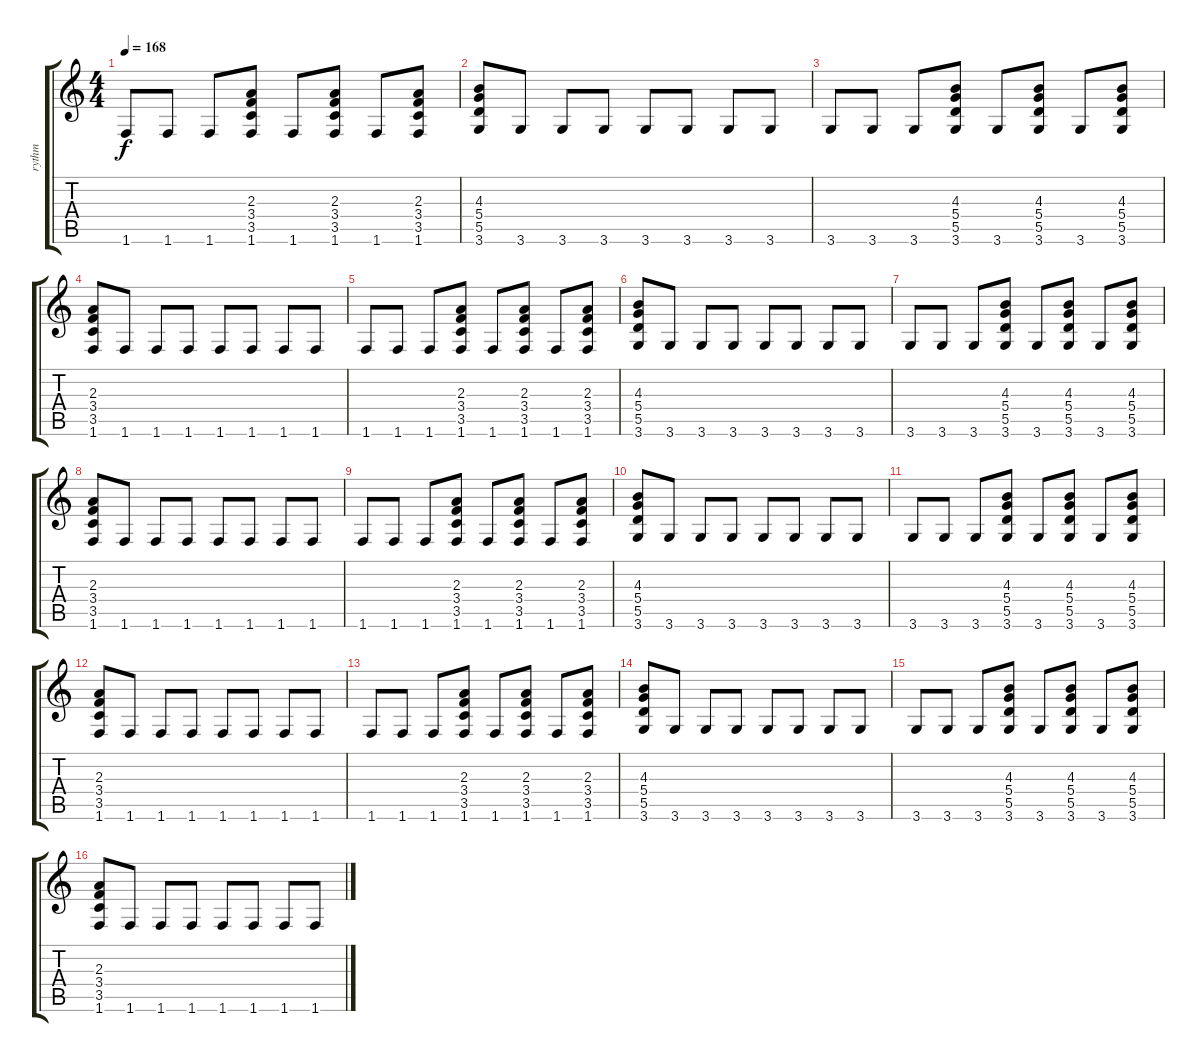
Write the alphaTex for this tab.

\track ("rythm" "rythm") {instrument distortionguitar}
\staff {score tabs}
\tuning (E4 B3 G3 D3 A2 E2) {hide}
\ts (4 4)
\tempo 168
\clef g2
\ks c
1.6.8{dy f} 1.6.8 1.6.8 (2.3 3.4 3.5 1.6).8 1.6.8 (2.3 3.4 3.5 1.6).8 1.6.8 (2.3 3.4 3.5 1.6).8 |
(4.3 5.4 5.5 3.6).8 3.6.8 3.6.8 3.6.8 3.6.8 3.6.8 3.6.8 3.6.8 |
3.6.8 3.6.8 3.6.8 (4.3 5.4 5.5 3.6).8 3.6.8 (4.3 5.4 5.5 3.6).8 3.6.8 (4.3 5.4 5.5 3.6).8 |
(2.3 3.4 3.5 1.6).8 1.6.8 1.6.8 1.6.8 1.6.8 1.6.8 1.6.8 1.6.8 |
1.6.8 1.6.8 1.6.8 (2.3 3.4 3.5 1.6).8 1.6.8 (2.3 3.4 3.5 1.6).8 1.6.8 (2.3 3.4 3.5 1.6).8 |
(4.3 5.4 5.5 3.6).8 3.6.8 3.6.8 3.6.8 3.6.8 3.6.8 3.6.8 3.6.8 |
3.6.8 3.6.8 3.6.8 (4.3 5.4 5.5 3.6).8 3.6.8 (4.3 5.4 5.5 3.6).8 3.6.8 (4.3 5.4 5.5 3.6).8 |
(2.3 3.4 3.5 1.6).8 1.6.8 1.6.8 1.6.8 1.6.8 1.6.8 1.6.8 1.6.8 |
1.6.8 1.6.8 1.6.8 (2.3 3.4 3.5 1.6).8 1.6.8 (2.3 3.4 3.5 1.6).8 1.6.8 (2.3 3.4 3.5 1.6).8 |
(4.3 5.4 5.5 3.6).8 3.6.8 3.6.8 3.6.8 3.6.8 3.6.8 3.6.8 3.6.8 |
3.6.8 3.6.8 3.6.8 (4.3 5.4 5.5 3.6).8 3.6.8 (4.3 5.4 5.5 3.6).8 3.6.8 (4.3 5.4 5.5 3.6).8 |
(2.3 3.4 3.5 1.6).8 1.6.8 1.6.8 1.6.8 1.6.8 1.6.8 1.6.8 1.6.8 |
1.6.8 1.6.8 1.6.8 (2.3 3.4 3.5 1.6).8 1.6.8 (2.3 3.4 3.5 1.6).8 1.6.8 (2.3 3.4 3.5 1.6).8 |
(4.3 5.4 5.5 3.6).8 3.6.8 3.6.8 3.6.8 3.6.8 3.6.8 3.6.8 3.6.8 |
3.6.8 3.6.8 3.6.8 (4.3 5.4 5.5 3.6).8 3.6.8 (4.3 5.4 5.5 3.6).8 3.6.8 (4.3 5.4 5.5 3.6).8 |
(2.3 3.4 3.5 1.6).8 1.6.8 1.6.8 1.6.8 1.6.8 1.6.8 1.6.8 1.6.8
